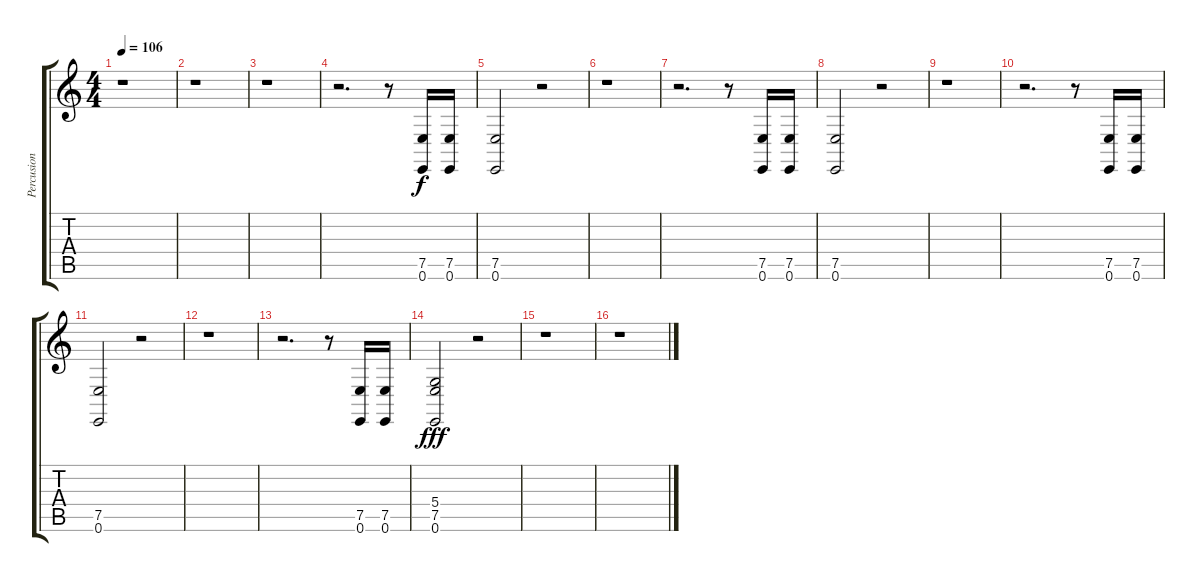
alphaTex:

\track ("Percusion" "Percusion") {instrument timpani}
\staff {score tabs}
\tuning (E4 B3 G3 D3 A2 E2) {hide}
\ts (4 4)
\tempo 106
\tempo 117
\tempo 106
\clef g2
\ks c
r.1{dy f instrument timpani} |
r.1 |
r.1 |
r.2{d} r.8 (7.5 0.6).16 (7.5 0.6).16 |
(7.5 0.6).2 r.2 |
r.1 |
r.2{d} r.8 (7.5 0.6).16 (7.5 0.6).16 |
(7.5 0.6).2 r.2 |
r.1 |
r.2{d} r.8 (7.5 0.6).16 (7.5 0.6).16 |
(7.5 0.6).2 r.2 |
r.1 |
r.2{d} r.8 (7.5 0.6).16 (7.5 0.6).16 |
(5.4 7.5 0.6).2{dy fff} r.2 |
r.1 |
r.1
